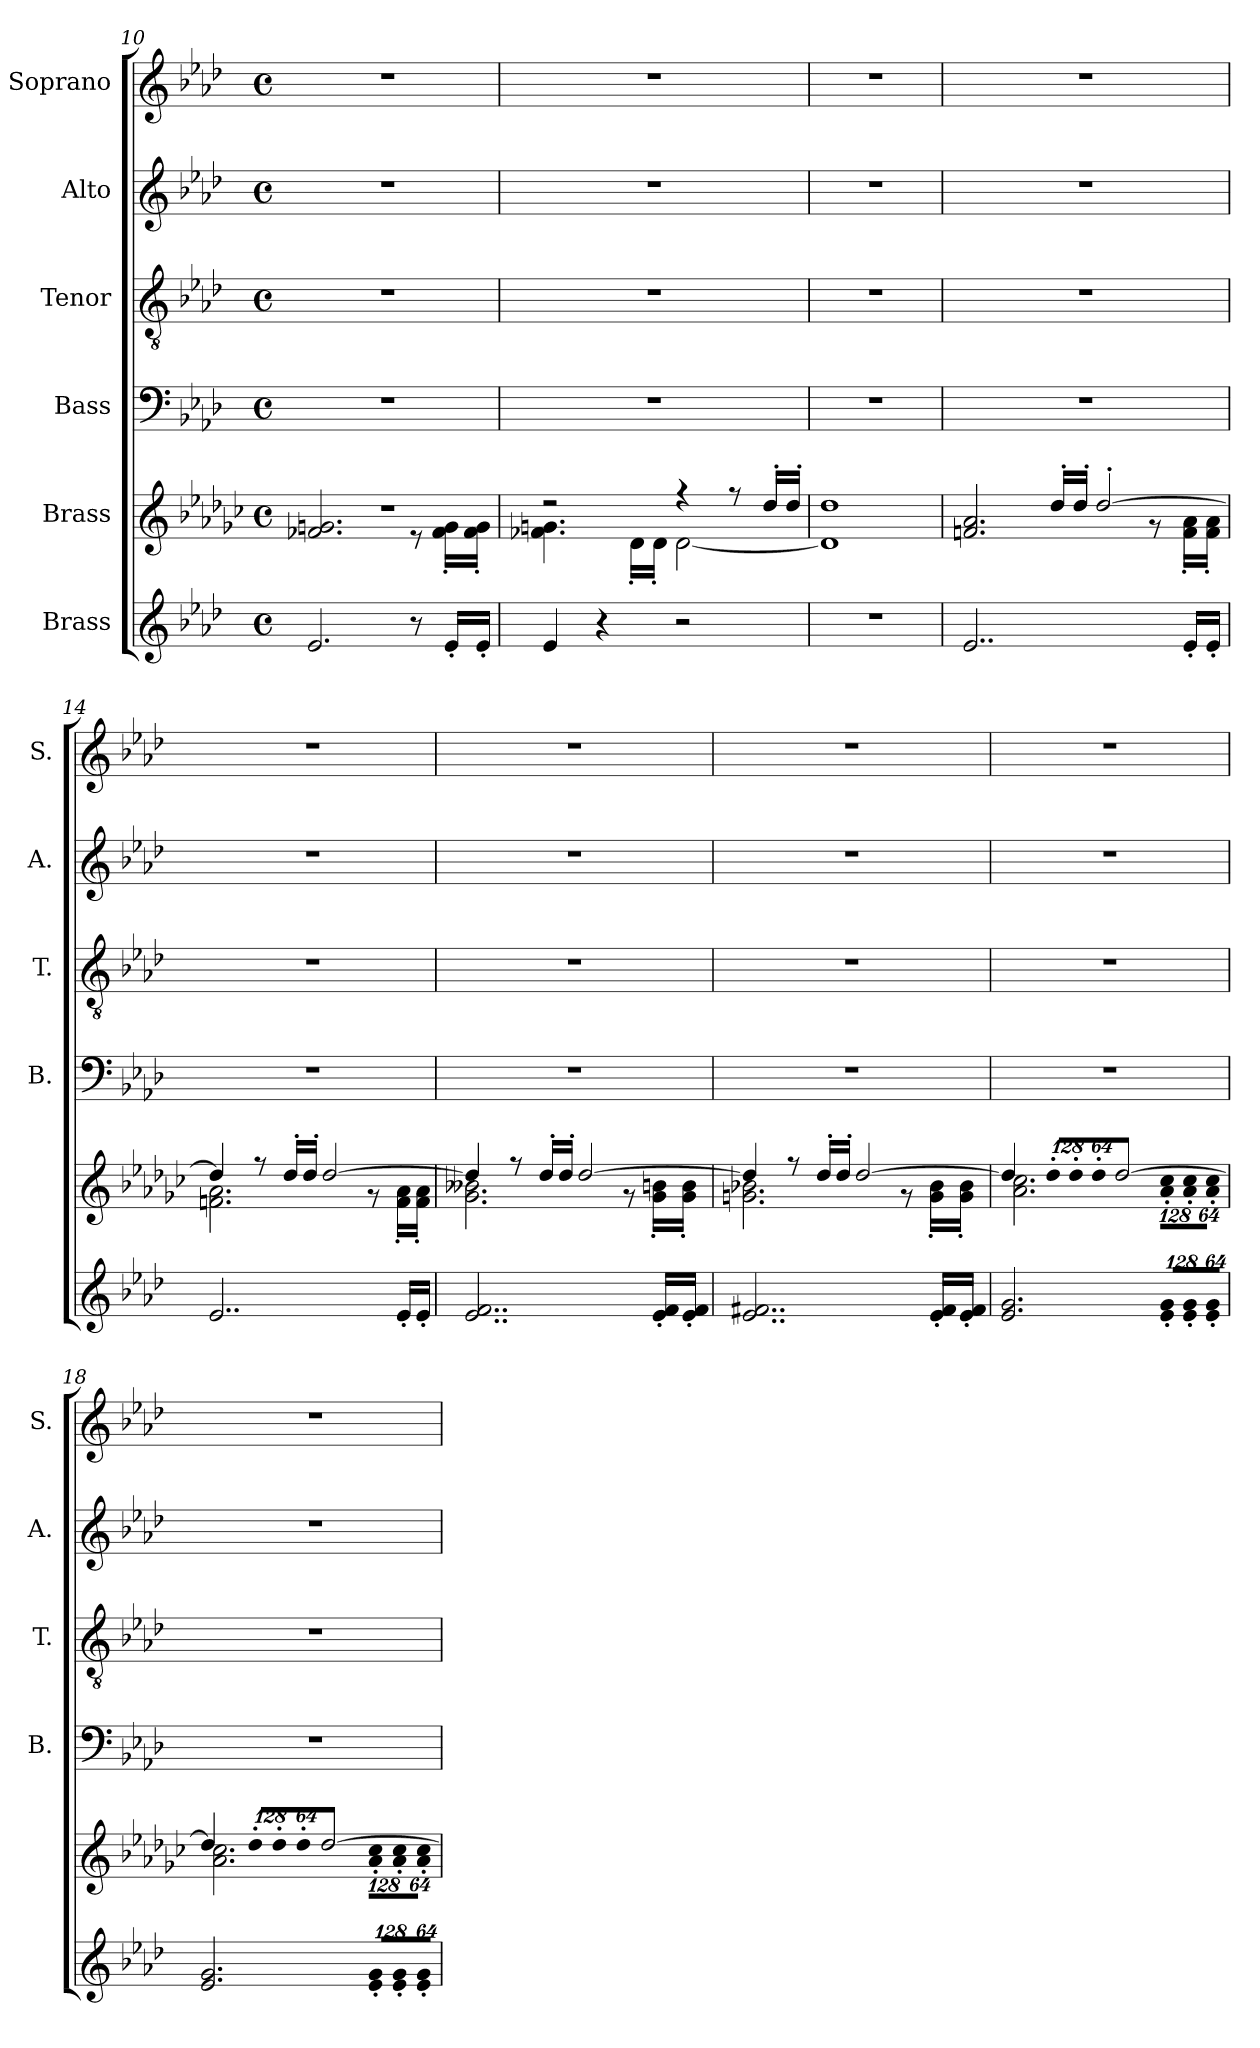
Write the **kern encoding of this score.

**kern	**kern	**kern	**kern	**kern	**kern
*part6	*part5	*part4	*part3	*part2	*part1
*staff6	*staff5	*staff4	*staff3	*staff2	*staff1
*I"Brass	*I"Brass	*I"Bass	*I"Tenor	*I"Alto	*I"Soprano
*	*	*I'B.	*I'T.	*I'A.	*I'S.
*clefG2	*clefG2	*clefF4	*clefGv2	*clefG2	*clefG2
*	*ITrd-1c-2	*	*ITrd7c12	*	*
*k[b-e-a-d-]	*k[b-e-a-d-]	*k[b-e-a-d-]	*k[b-e-a-d-]	*k[b-e-a-d-]	*k[b-e-a-d-]
*A-:	*A-:	*A-:	*A-:	*A-:	*A-:
*M4/4	*M4/4	*M4/4	*M4/4	*M4/4	*M4/4
*met(c)	*met(c)	*met(c)	*met(c)	*met(c)	*met(c)
=10	=10	=10	=10	=10	=10
*	*^	*	*	*	*
2.e-i/	1r	2.g-Xi/ 2.ani	1r	1r	1r	1r
8r	.	8r	.	.	.	.
16e-'i/LL	.	16g-i\' 16ai'LL	.	.	.	.
16e-'i/JJ	.	16g-i\' 16ai'JJ	.	.	.	.
=11	=11	=11	=11	=11	=11	=11
4e-i/	2r	4.g-Xi\ 4.ani	1r	1r	1r	1r
4r	.	.	.	.	.	.
.	.	16e-'i\LL	.	.	.	.
.	.	16e-'i\JJ	.	.	.	.
2r	4r	[2e-i\	.	.	.	.
.	8r	.	.	.	.	.
.	16ee-'i/LL	.	.	.	.	.
.	16ee-'i/JJ	.	.	.	.	.
=12	=12	=12	=12	=12	=12	=12
1r	1ee-i	1e-i]	1r	1r	1r	1r
!!LO:LB:g=z
=13	=13	=13	=13	=13	=13	=13
2..e-i/	4ryy	2.gni/ 2.b-i	1r	1r	1r	1r
.	8ryy	.	.	.	.	.
.	16ee-'i/LL	.	.	.	.	.
.	16ee-'i/JJ	.	.	.	.	.
.	[2ee-'i/	.	.	.	.	.
.	.	8r	.	.	.	.
16e-'i/LL	.	16gi\' 16b-i'LL	.	.	.	.
16e-'i/JJ	.	16gi\' 16b-i'JJ	.	.	.	.
=14	=14	=14	=14	=14	=14	=14
2..e-i/	4ee-i/]	2.gni\ 2.b-i	1r	1r	1r	1r
.	8r	.	.	.	.	.
.	16ee-'i/LL	.	.	.	.	.
.	16ee-'i/JJ	.	.	.	.	.
.	[2ee-i/	.	.	.	.	.
.	.	8r	.	.	.	.
16e-'i/LL	.	16gi\' 16b-i'LL	.	.	.	.
16e-'i/JJ	.	16gi\' 16b-i'JJ	.	.	.	.
=15	=15	=15	=15	=15	=15	=15
2..e-i/ 2..fi	4ee-i/]	2.a-i\ 2.cc-Xi	1r	1r	1r	1r
.	8r	.	.	.	.	.
.	16ee-'i/LL	.	.	.	.	.
.	16ee-'i/JJ	.	.	.	.	.
.	[2ee-i/	.	.	.	.	.
.	.	8r	.	.	.	.
16e-i/' 16fi'LL	.	16a-i\' 16cc#i'LL	.	.	.	.
16e-i/' 16fi'JJ	.	16a-i\' 16cc#i'JJ	.	.	.	.
=16	=16	=16	=16	=16	=16	=16
2..e-i/ 2..f#Xi	4ee-i/]	2.ani\ 2.ccni	1r	1r	1r	1r
.	8r	.	.	.	.	.
.	16ee-'i/LL	.	.	.	.	.
.	16ee-'i/JJ	.	.	.	.	.
.	[2ee-i/	.	.	.	.	.
.	.	8r	.	.	.	.
16e-i/' 16f#i'LL	.	16ai\' 16cci'LL	.	.	.	.
16e-i/' 16f#i'JJ	.	16ai\' 16cci'JJ	.	.	.	.
=17	=17	=17	=17	=17	=17	=17
2.e-i/ 2.gi	4ee-i/]	2.b-i\ 2.dd-i	1r	1r	1r	1r
*	*Xbrackettup	*	*	*	*	*
!	!LO:N:vis=8	!	!	!	!	!
.	1024%85ee-'i/L	.	.	.	.	.
!	!LO:N:vis=8	!	!	!	!	!
.	1024%85ee-'i/	.	.	.	.	.
!	!LO:N:vis=8	!	!	!	!	!
.	512%43ee-'i/J	.	.	.	.	.
.	[2ee-i/	.	.	.	.	.
*Xbrackettup	*	*	*	*	*	*
!LO:N:vis=8	!	!LO:N:vis=8	!	!	!	!
1024%85e-i/' 1024%85gi'L	.	1024%85b-i\' 1024%85dd-i'L	.	.	.	.
!LO:N:vis=8	!	!LO:N:vis=8	!	!	!	!
1024%85e-i/' 1024%85gi'	.	1024%85b-i\' 1024%85dd-i'	.	.	.	.
!LO:N:vis=8	!	!LO:N:vis=8	!	!	!	!
512%43e-i/' 512%43gi'J	.	512%43b-i\' 512%43dd-i'J	.	.	.	.
!!LO:LB:g=z
=18	=18	=18	=18	=18	=18	=18
2.e-i/ 2.gi	4ee-i/]	2.b-i\ 2.dd-i	1r	1r	1r	1r
!	!LO:N:vis=8	!	!	!	!	!
.	1024%85ee-'i/L	.	.	.	.	.
!	!LO:N:vis=8	!	!	!	!	!
.	1024%85ee-'i/	.	.	.	.	.
!	!LO:N:vis=8	!	!	!	!	!
.	512%43ee-'i/J	.	.	.	.	.
.	[2ee-i/	.	.	.	.	.
!LO:N:vis=8	!	!LO:N:vis=8	!	!	!	!
1024%85e-i/' 1024%85gi'L	.	1024%85b-i\' 1024%85dd-i'L	.	.	.	.
!LO:N:vis=8	!	!LO:N:vis=8	!	!	!	!
1024%85e-i/' 1024%85gi'	.	1024%85b-i\' 1024%85dd-i'	.	.	.	.
!LO:N:vis=8	!	!LO:N:vis=8	!	!	!	!
512%43e-i/' 512%43gi'J	.	512%43b-i\' 512%43dd-i'J	.	.	.	.
*	*v	*v	*	*	*	*
=	=	=	=	=	=
*-	*-	*-	*-	*-	*-
